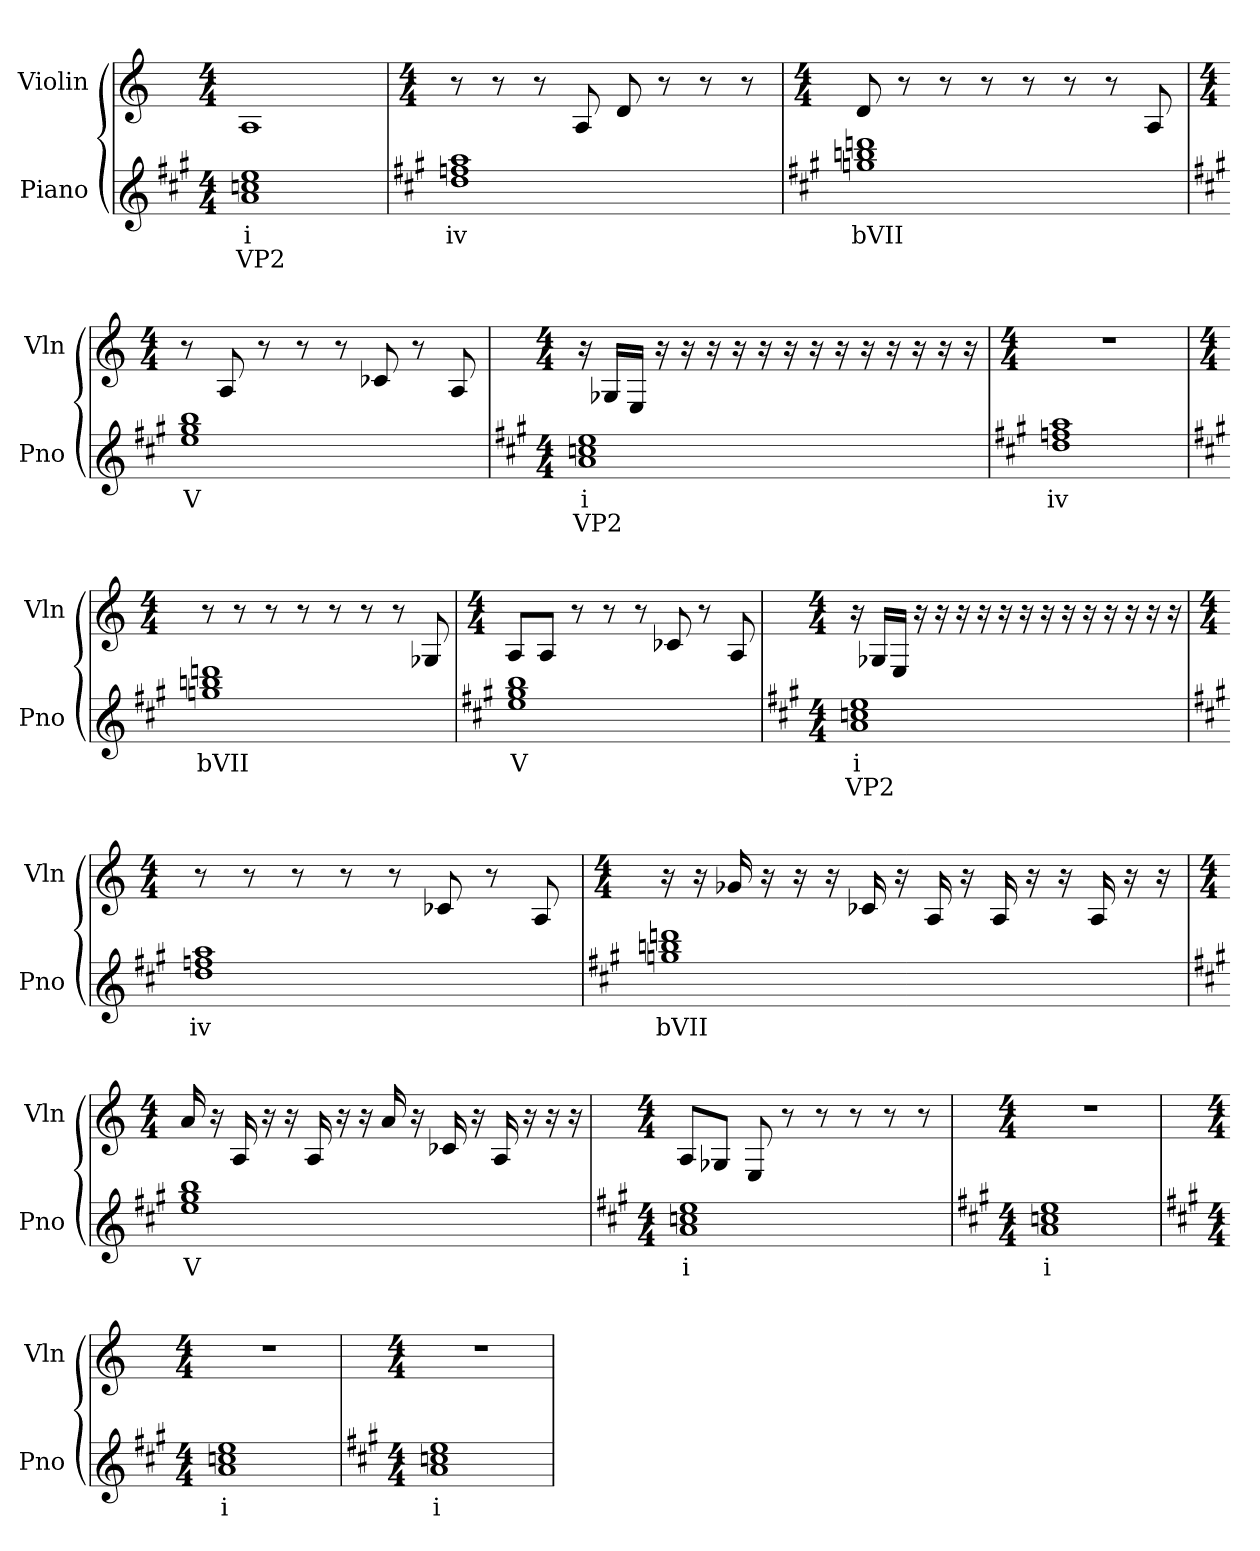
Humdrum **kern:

**kern	**text	**text	**kern
*part2	*part2	*part2	*part1
*staff2	*staff2	*staff2	*staff1
*I"Piano	*	*	*I"Violin
*I'Pno	*	*	*I'Vln
*k[f#c#g#]	*	*	*
*A:	*	*	*
*M4/4	*	*	*M4/4
=	=	=	=
1a 1ccn 1ee	i	VP2	1A
=	=	=	=
*k[f#c#g#]	*	*	*
*A:	*	*	*
*	*	*	*M4/4
1dd 1ffn 1aa	iv	.	8r
.	.	.	8r
.	.	.	8r
.	.	.	8A
.	.	.	8d
.	.	.	8r
.	.	.	8r
.	.	.	8r
=	=	=	=
*k[f#c#g#]	*	*	*
*A:	*	*	*
*	*	*	*M4/4
1ggn 1bbn 1dddn	bVII	.	8d
.	.	.	8r
.	.	.	8r
.	.	.	8r
.	.	.	8r
.	.	.	8r
.	.	.	8r
.	.	.	8A
=	=	=	=
*k[f#c#g#]	*	*	*
*A:	*	*	*
*	*	*	*M4/4
1ee 1gg# 1bb	V	.	8r
.	.	.	8A
.	.	.	8r
.	.	.	8r
.	.	.	8r
.	.	.	8c-X
.	.	.	8r
.	.	.	8A
=	=	=	=
*k[f#c#g#]	*	*	*
*A:	*	*	*
*M4/4	*	*	*M4/4
1a 1ccn 1ee	i	VP2	16r
.	.	.	16G-XLL
.	.	.	16EJJ
.	.	.	16r
.	.	.	16r
.	.	.	16r
.	.	.	16r
.	.	.	16r
.	.	.	16r
.	.	.	16r
.	.	.	16r
.	.	.	16r
.	.	.	16r
.	.	.	16r
.	.	.	16r
.	.	.	16r
=	=	=	=
*k[f#c#g#]	*	*	*
*A:	*	*	*
*	*	*	*M4/4
1dd 1ffn 1aa	iv	.	1r
=	=	=	=
*k[f#c#g#]	*	*	*
*A:	*	*	*
*	*	*	*M4/4
1ggn 1bbn 1dddn	bVII	.	8r
.	.	.	8r
.	.	.	8r
.	.	.	8r
.	.	.	8r
.	.	.	8r
.	.	.	8r
.	.	.	8G-X
=	=	=	=
*k[f#c#g#]	*	*	*
*A:	*	*	*
*	*	*	*M4/4
1ee 1gg# 1bb	V	.	8AL
.	.	.	8AJ
.	.	.	8r
.	.	.	8r
.	.	.	8r
.	.	.	8c-X
.	.	.	8r
.	.	.	8A
=	=	=	=
*k[f#c#g#]	*	*	*
*A:	*	*	*
*M4/4	*	*	*M4/4
1a 1ccn 1ee	i	VP2	16r
.	.	.	16G-XLL
.	.	.	16EJJ
.	.	.	16r
.	.	.	16r
.	.	.	16r
.	.	.	16r
.	.	.	16r
.	.	.	16r
.	.	.	16r
.	.	.	16r
.	.	.	16r
.	.	.	16r
.	.	.	16r
.	.	.	16r
.	.	.	16r
=	=	=	=
*k[f#c#g#]	*	*	*
*A:	*	*	*
*	*	*	*M4/4
1dd 1ffn 1aa	iv	.	8r
.	.	.	8r
.	.	.	8r
.	.	.	8r
.	.	.	8r
.	.	.	8c-X
.	.	.	8r
.	.	.	8A
=	=	=	=
*k[f#c#g#]	*	*	*
*A:	*	*	*
*	*	*	*M4/4
1ggn 1bbn 1dddn	bVII	.	16r
.	.	.	16r
.	.	.	16g-X
.	.	.	16r
.	.	.	16r
.	.	.	16r
.	.	.	16c-X
.	.	.	16r
.	.	.	16A
.	.	.	16r
.	.	.	16A
.	.	.	16r
.	.	.	16r
.	.	.	16A
.	.	.	16r
.	.	.	16r
=	=	=	=
*k[f#c#g#]	*	*	*
*A:	*	*	*
*	*	*	*M4/4
1ee 1gg# 1bb	V	.	16a
.	.	.	16r
.	.	.	16A
.	.	.	16r
.	.	.	16r
.	.	.	16A
.	.	.	16r
.	.	.	16r
.	.	.	16a
.	.	.	16r
.	.	.	16c-X
.	.	.	16r
.	.	.	16A
.	.	.	16r
.	.	.	16r
.	.	.	16r
=	=	=	=
*k[f#c#g#]	*	*	*
*A:	*	*	*
*M4/4	*	*	*M4/4
1a 1ccn 1ee	i	.	8AL
.	.	.	8G-XJ
.	.	.	8E
.	.	.	8r
.	.	.	8r
.	.	.	8r
.	.	.	8r
.	.	.	8r
=	=	=	=
*k[f#c#g#]	*	*	*
*A:	*	*	*
*M4/4	*	*	*M4/4
1a 1ccn 1ee	i	.	1r
=	=	=	=
*k[f#c#g#]	*	*	*
*A:	*	*	*
*M4/4	*	*	*M4/4
1a 1ccn 1ee	i	.	1r
=	=	=	=
*k[f#c#g#]	*	*	*
*A:	*	*	*
*M4/4	*	*	*M4/4
1a 1ccn 1ee	i	.	1r
=	=	=	=
*-	*-	*-	*-
